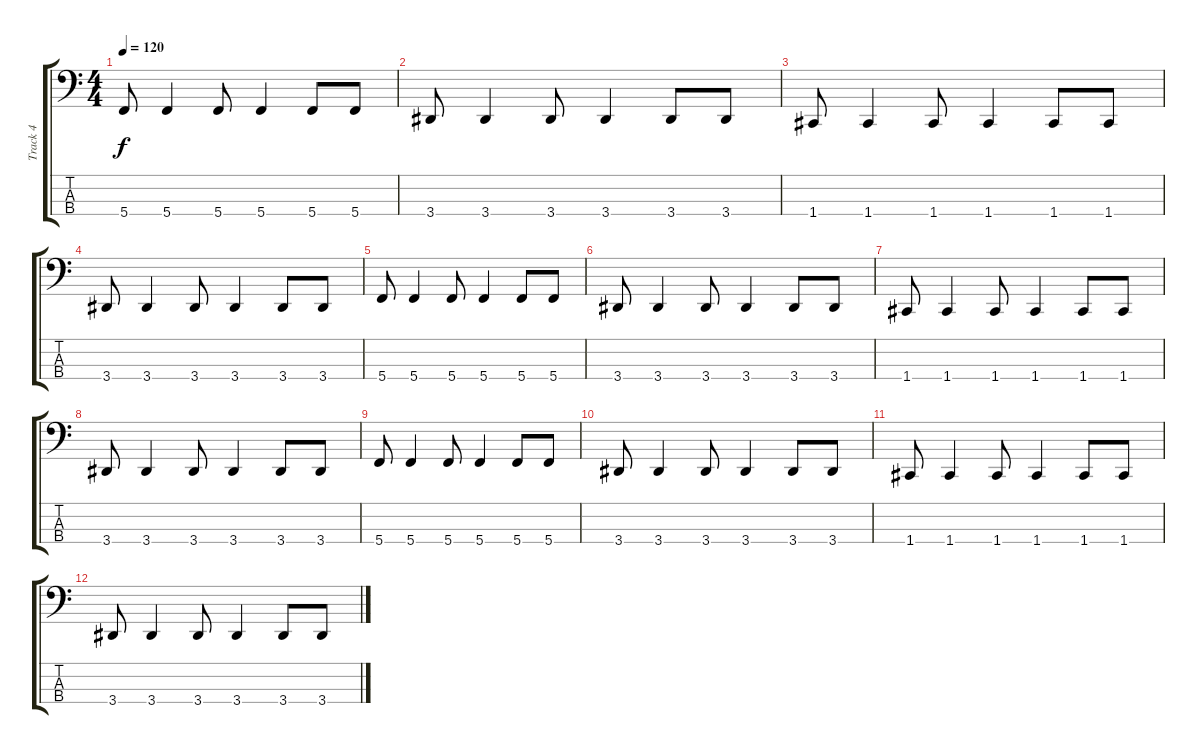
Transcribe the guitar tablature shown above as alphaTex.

\track ("Track 4" "Track 4") {instrument electricbassfinger}
\staff {score tabs}
\tuning (F2 C2 G1 C1) {hide}
\ts (4 4)
\tempo 120
\clef f4
\ks c
5.4.8{dy f} 5.4.4 5.4.8 5.4.4 5.4.8 5.4.8 |
3.4.8 3.4.4 3.4.8 3.4.4 3.4.8 3.4.8 |
1.4.8 1.4.4 1.4.8 1.4.4 1.4.8 1.4.8 |
3.4.8 3.4.4 3.4.8 3.4.4 3.4.8 3.4.8 |
5.4.8 5.4.4 5.4.8 5.4.4 5.4.8 5.4.8 |
3.4.8 3.4.4 3.4.8 3.4.4 3.4.8 3.4.8 |
1.4.8 1.4.4 1.4.8 1.4.4 1.4.8 1.4.8 |
3.4.8 3.4.4 3.4.8 3.4.4 3.4.8 3.4.8 |
5.4.8 5.4.4 5.4.8 5.4.4 5.4.8 5.4.8 |
3.4.8 3.4.4 3.4.8 3.4.4 3.4.8 3.4.8 |
1.4.8 1.4.4 1.4.8 1.4.4 1.4.8 1.4.8 |
3.4.8 3.4.4 3.4.8 3.4.4 3.4.8 3.4.8
